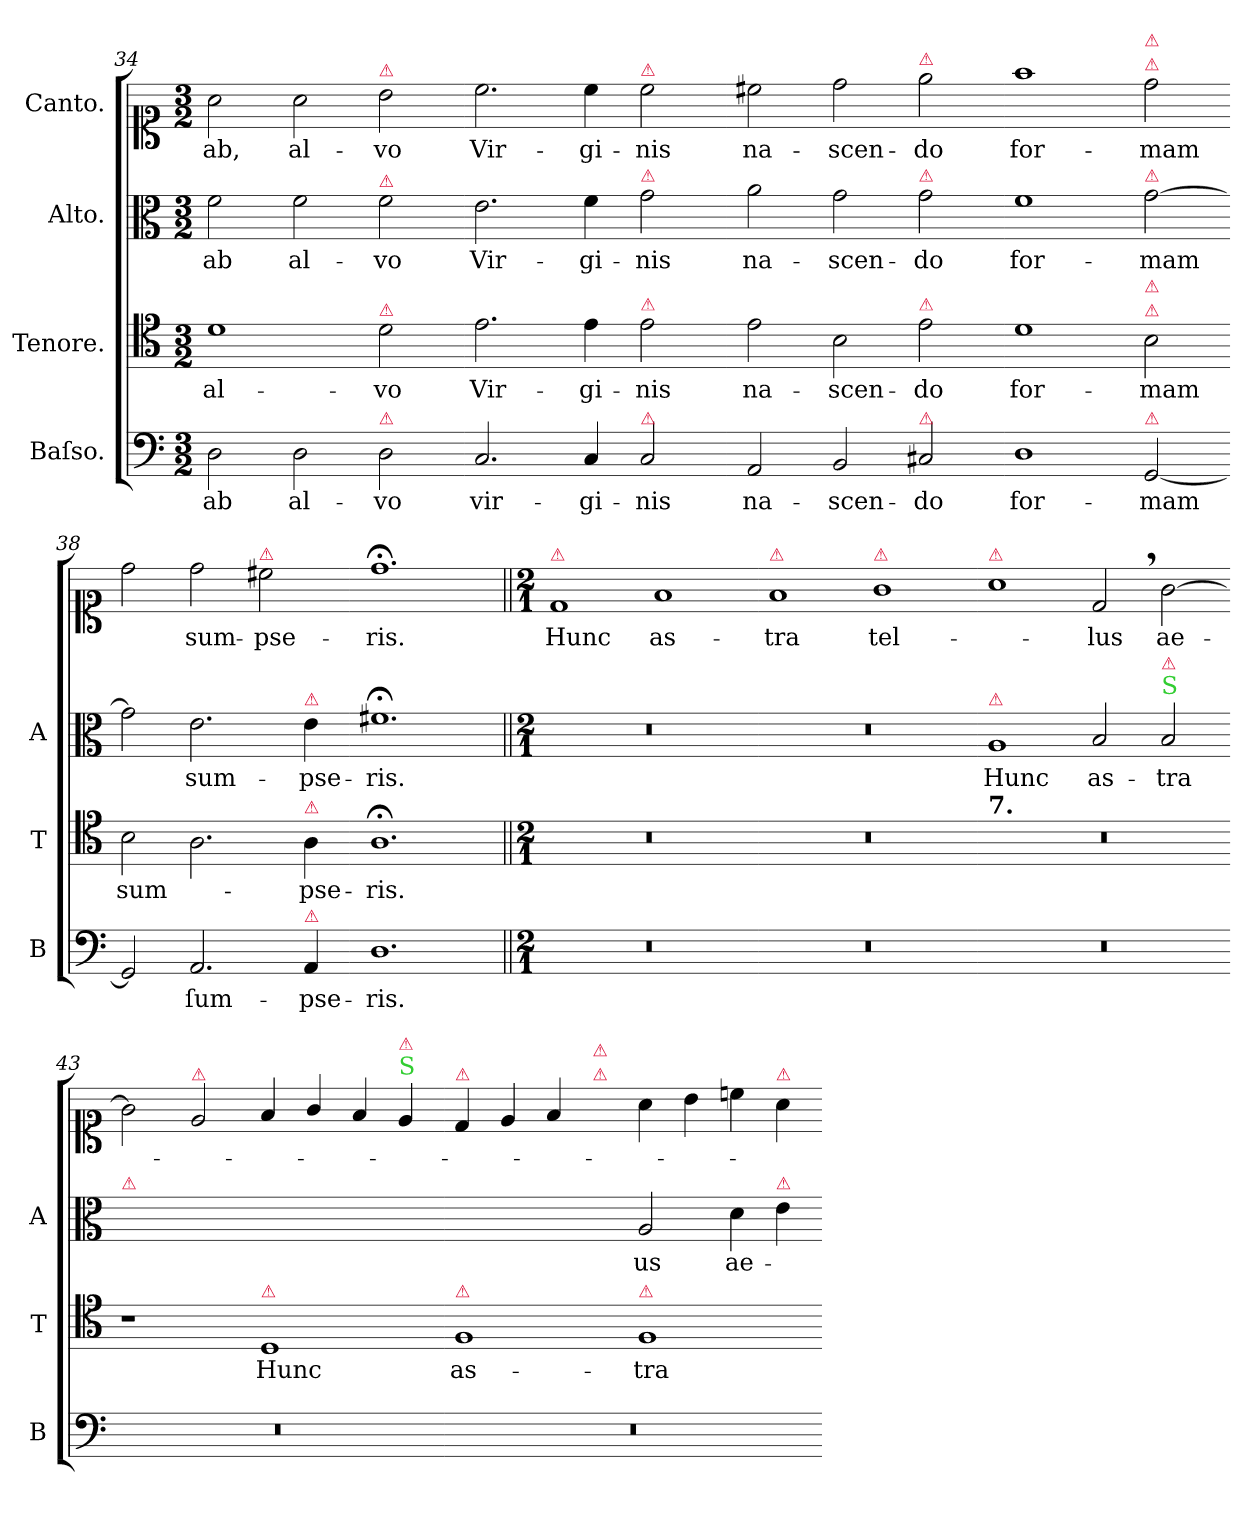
**kern	**text	**kern	**text	**kern	**text	**kern	**text
*part4	*part4	*part3	*part3	*part2	*part2	*part1	*part1
*staff4	*staff4	*staff3	*staff3	*staff2	*staff2	*staff1	*staff1
*I"Baſso.	*	*I"Tenore.	*	*I"Alto.	*	*I"Canto.	*
*I'B	*	*I'T	*	*I'A	*	*	*
*clefF4	*	*clefC4	*	*clefC3	*	*clefC1	*
*k[]	*	*k[]	*	*k[]	*	*k[]	*
*M3/2	*	*M3/2	*	*M3/2	*	*M3/2	*
=34	=34	=34	=34	=34	=34	=34	=34
2D\	ab	1d	al-	2f\	ab	2a\	ab,
2D\	al-	.	.	2f\	al-	2a\	al-
!	!	!	!	!	!	!LO:TX:a:color=crimson:t=⚠	!
!	!	!	!	!LO:TX:a:color=crimson:t=⚠	!	!	!
!	!	!LO:TX:a:color=crimson:t=⚠	!	!	!	!	!
!LO:TX:a:color=crimson:t=⚠	!	!	!	!	!	!	!
2D\	-vo	2d\	-vo	2f\	-vo	2b\	-vo
=35-	=35-	=35-	=35-	=35-	=35-	=35-	=35-
2.C/	vir-	2.e\	Vir-	2.e\	Vir-	2.cc\	Vir-
4C/	-gi-	4e\	-gi-	4f\	-gi-	4cc\	-gi-
!	!	!	!	!	!	!LO:TX:a:color=crimson:t=⚠	!
!	!	!	!	!LO:TX:a:color=crimson:t=⚠	!	!	!
!	!	!LO:TX:a:color=crimson:t=⚠	!	!	!	!	!
!LO:TX:a:color=crimson:t=⚠	!	!	!	!	!	!	!
2C/	-nis	2e\	-nis	2g\	-nis	2cc\	-nis
=36-	=36-	=36-	=36-	=36-	=36-	=36-	=36-
2AA/	na-	2e\	na-	2a\	na-	2cc#X\	na-
2BB/	-scen-	2B\	-scen-	2g\	-scen-	2dd\	-scen-
!	!	!	!	!	!	!LO:TX:a:color=crimson:t=⚠	!
!	!	!	!	!LO:TX:a:color=crimson:t=⚠	!	!	!
!	!	!LO:TX:a:color=crimson:t=⚠	!	!	!	!	!
!LO:TX:a:color=crimson:t=⚠	!	!	!	!	!	!	!
2C#X/	-do	2e\	-do	2g\	-do	2ee\	-do
=37-	=37-	=37-	=37-	=37-	=37-	=37-	=37-
1D	for-	1d	for-	1f	for-	1ff	for-
!	!	!	!	!	!	!LO:TX:a:color=crimson:t=⚠	!
!	!	!	!	!	!	!LO:TX:a:color=crimson:t=⚠	!
!	!	!	!	!LO:TX:a:color=crimson:t=⚠	!	!	!
!	!	!LO:TX:a:color=crimson:t=⚠	!	!	!	!	!
!	!	!LO:TX:a:color=crimson:t=⚠	!	!	!	!	!
!LO:TX:a:color=crimson:t=⚠	!	!	!	!	!	!	!
[2GG/	-mam	2B\	-mam	[2g\	-mam	2dd\	-mam
=38-	=38-	=38-	=38-	=38-	=38-	=38-	=38-
2GG]	.	2B\	sum-	2g]	.	2dd\	.
2.AA/	ſum-	2.A\	.	2.e\	sum-	2dd\	sum-
!	!	!	!	!	!	!LO:TX:a:color=crimson:t=⚠	!
.	.	.	.	.	.	2cc#X\	-pse-
!	!	!	!	!LO:TX:a:color=crimson:t=⚠	!	!	!
!	!	!LO:TX:a:color=crimson:t=⚠	!	!	!	!	!
!LO:TX:a:color=crimson:t=⚠	!	!	!	!	!	!	!
4AA/	-pse-	4A\	-pse-	4e\	-pse-	.	.
=39-	=39-	=39-	=39-	=39-	=39-	=39-	=39-
1.D	-ris.	1.A;<	-ris.	1.f#X;<	-ris.	1.dd;<	-ris.
=40||	=40||	=40||	=40||	=40||	=40||	=40||	=40||
*M2/1	*	*M2/1	*	*M2/1	*	*M2/1	*
!	!	!	!	!	!	!LO:TX:a:color=crimson:t=⚠	!
0r	.	0r	.	0r	.	1d	Hunc
.	.	.	.	.	.	1f	as-
=41-	=41-	=41-	=41-	=41-	=41-	=41-	=41-
!	!	!	!	!	!	!LO:TX:a:color=crimson:t=⚠	!
0r	.	0r	.	0r	.	1f	-tra
!	!	!	!	!	!	!LO:TX:a:color=crimson:t=⚠	!
.	.	.	.	.	.	1g	tel-
=42-	=42-	=42-	=42-	=42-	=42-	=42-	=42-
!	!	!	!	!	!	!LO:TX:a:color=crimson:t=⚠	!
!	!	!	!	!LO:TX:a:color=crimson:t=⚠	!	!	!
!	!	!LO:TX:a:B:t=7.	!	!	!	!	!
0r	.	0r	.	1A	Hunc	1a	.
.	.	.	.	2B/	as-	2d,/	-lus
!	!	!	!	!LO:TX:a:color=limegreen:t=S	!	!	!
!	!	!	!	!LO:TX:a:color=crimson:t=⚠	!	!	!
.	.	.	.	2B/	-tra	[2g\	ae-
=43-	=43-	=43-	=43-	=43-	=43-	=43-	=43-
!	!	!	!	!LO:TX:a:color=crimson:t=⚠	!	!	!
0r	.	1r	.	0ryy	.	2g\]	.
!	!	!	!	!	!	!LO:TX:a:color=crimson:t=⚠	!
.	.	.	.	.	.	2e/	.
!	!	!LO:TX:a:color=crimson:t=⚠	!	!	!	!	!
.	.	1D	Hunc	.	.	4f/	.
.	.	.	.	.	.	4g/	.
.	.	.	.	.	.	4f/	.
!	!	!	!	!	!	!LO:TX:a:color=limegreen:t=S	!
!	!	!	!	!	!	!LO:TX:a:color=crimson:t=⚠	!
.	.	.	.	.	.	4e/	.
=44-	=44-	=44-	=44-	=44-	=44-	=44-	=44-
!	!	!	!	!	!	!LO:TX:a:color=crimson:t=⚠	!
!	!	!LO:TX:a:color=crimson:t=⚠	!	!	!	!	!
0r	.	1F	as-	1ryy	.	4d/	.
.	.	.	.	.	.	4e/	.
.	.	.	.	.	.	4f/	.
!	!	!	!	!	!	!LO:TX:a:color=crimson:t=⚠	!
!	!	!	!	!	!	!LO:TX:a:color=crimson:t=⚠	!
.	.	.	.	.	.	4ryy	.
!	!	!LO:TX:a:color=crimson:t=⚠	!	!	!	!	!
.	.	1F	-tra	2A/	us	4a\	.
.	.	.	.	.	.	4b\	.
.	.	.	.	4d\	ae-	4ccn\	.
!	!	!	!	!	!	!LO:TX:a:color=crimson:t=⚠	!
!	!	!	!	!LO:TX:a:color=crimson:t=⚠	!	!	!
.	.	.	.	4e\	.	4a\	.
=-	=-	=-	=-	=-	=-	=-	=-
*-	*-	*-	*-	*-	*-	*-	*-
